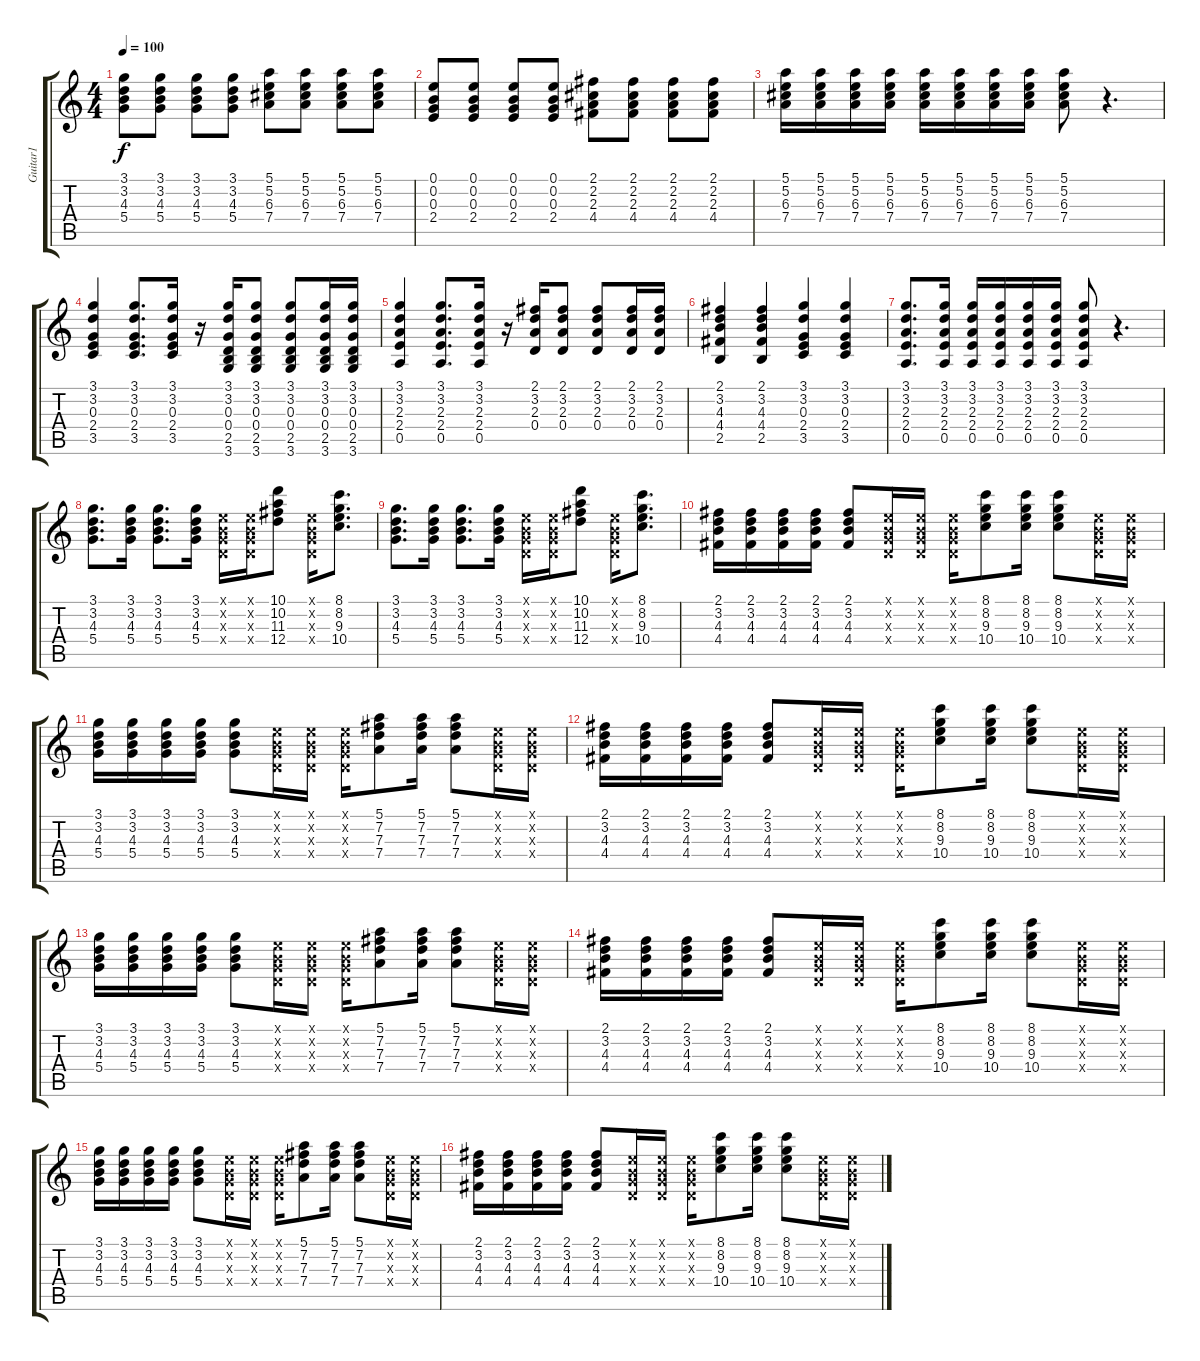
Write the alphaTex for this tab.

\track ("Guitar1" "Guitar1") {instrument electricguitarclean}
\staff {score tabs}
\tuning (E4 B3 G3 D3 A2 E2) {hide}
\ts (4 4)
\tempo 100
\clef g2
\ks c
(3.1 3.2 4.3 5.4).8{dy f} (3.1 3.2 4.3 5.4).8 (3.1 3.2 4.3 5.4).8 (3.1 3.2 4.3 5.4).8 (5.1 5.2 6.3 7.4).8 (5.1 5.2 6.3 7.4).8 (5.1 5.2 6.3 7.4).8 (5.1 5.2 6.3 7.4).8 |
(0.1 0.2 0.3 2.4).8 (0.1 0.2 0.3 2.4).8 (0.1 0.2 0.3 2.4).8 (0.1 0.2 0.3 2.4).8 (2.1 2.2 2.3 4.4).8 (2.1 2.2 2.3 4.4).8 (2.1 2.2 2.3 4.4).8 (2.1 2.2 2.3 4.4).8 |
(5.1 5.2 6.3 7.4).16 (5.1 5.2 6.3 7.4).16 (5.1 5.2 6.3 7.4).16 (5.1 5.2 6.3 7.4).16 (5.1 5.2 6.3 7.4).16 (5.1 5.2 6.3 7.4).16 (5.1 5.2 6.3 7.4).16 (5.1 5.2 6.3 7.4).16 (5.1 5.2 6.3 7.4).8 r.4{d} |
(3.1 3.2 0.3 2.4 3.5).4 (3.1 3.2 0.3 2.4 3.5).8{d} (3.1 3.2 0.3 2.4 3.5).16 r.16 (3.1 3.2 0.3 0.4 2.5 3.6).16 (3.1 3.2 0.3 0.4 2.5 3.6).8 (3.1 3.2 0.3 0.4 2.5 3.6).8 (3.1 3.2 0.3 0.4 2.5 3.6).16 (3.1 3.2 0.3 0.4 2.5 3.6).16 |
(3.1 3.2 2.3 2.4 0.5).4 (3.1 3.2 2.3 2.4 0.5).8{d} (3.1 3.2 2.3 2.4 0.5).16 r.16 (2.1 3.2 2.3 0.4).16 (2.1 3.2 2.3 0.4).8 (2.1 3.2 2.3 0.4).8 (2.1 3.2 2.3 0.4).16 (2.1 3.2 2.3 0.4).16 |
(2.1 3.2 4.3 4.4 2.5).4 (2.1 3.2 4.3 4.4 2.5).4 (3.1 3.2 0.3 2.4 3.5).4 (3.1 3.2 0.3 2.4 3.5).4 |
(3.1 3.2 2.3 2.4 0.5).8{d} (3.1 3.2 2.3 2.4 0.5).16 (3.1 3.2 2.3 2.4 0.5).16 (3.1 3.2 2.3 2.4 0.5).16 (3.1 3.2 2.3 2.4 0.5).16 (3.1 3.2 2.3 2.4 0.5).16 (3.1 3.2 2.3 2.4 0.5).8 r.4{d} |
(3.1 3.2 4.3 5.4).8{d} (3.1 3.2 4.3 5.4).16 (3.1 3.2 4.3 5.4).8{d} (3.1 3.2 4.3 5.4).16 (0.1{x} 0.2{x} 0.3{x} 0.4{x}).16 (0.1{x} 0.2{x} 0.3{x} 0.4{x}).16 (10.1 10.2 11.3 12.4).8 (0.1{x} 0.2{x} 0.3{x} 0.4{x}).16 (8.1 8.2 9.3 10.4).8{d} |
(3.1 3.2 4.3 5.4).8{d} (3.1 3.2 4.3 5.4).16 (3.1 3.2 4.3 5.4).8{d} (3.1 3.2 4.3 5.4).16 (0.1{x} 0.2{x} 0.3{x} 0.4{x}).16 (0.1{x} 0.2{x} 0.3{x} 0.4{x}).16 (10.1 10.2 11.3 12.4).8 (0.1{x} 0.2{x} 0.3{x} 0.4{x}).16 (8.1 8.2 9.3 10.4).8{d} |
(2.1 3.2 4.3 4.4).16 (2.1 3.2 4.3 4.4).16 (2.1 3.2 4.3 4.4).16 (2.1 3.2 4.3 4.4).16 (2.1 3.2 4.3 4.4).8 (0.1{x} 0.2{x} 0.3{x} 0.4{x}).16 (0.1{x} 0.2{x} 0.3{x} 0.4{x}).16 (0.1{x} 0.2{x} 0.3{x} 0.4{x}).16 (8.1 8.2 9.3 10.4).8 (8.1 8.2 9.3 10.4).16 (8.1 8.2 9.3 10.4).8 (0.1{x} 0.2{x} 0.3{x} 0.4{x}).16 (0.1{x} 0.2{x} 0.3{x} 0.4{x}).16 |
(3.1 3.2 4.3 5.4).16 (3.1 3.2 4.3 5.4).16 (3.1 3.2 4.3 5.4).16 (3.1 3.2 4.3 5.4).16 (3.1 3.2 4.3 5.4).8 (0.1{x} 0.2{x} 0.3{x} 0.4{x}).16 (0.1{x} 0.2{x} 0.3{x} 0.4{x}).16 (0.1{x} 0.2{x} 0.3{x} 0.4{x}).16 (5.1 7.2 7.3 7.4).8 (5.1 7.2 7.3 7.4).16 (5.1 7.2 7.3 7.4).8 (0.1{x} 0.2{x} 0.3{x} 0.4{x}).16 (0.1{x} 0.2{x} 0.3{x} 0.4{x}).16 |
(2.1 3.2 4.3 4.4).16 (2.1 3.2 4.3 4.4).16 (2.1 3.2 4.3 4.4).16 (2.1 3.2 4.3 4.4).16 (2.1 3.2 4.3 4.4).8 (0.1{x} 0.2{x} 0.3{x} 0.4{x}).16 (0.1{x} 0.2{x} 0.3{x} 0.4{x}).16 (0.1{x} 0.2{x} 0.3{x} 0.4{x}).16 (8.1 8.2 9.3 10.4).8 (8.1 8.2 9.3 10.4).16 (8.1 8.2 9.3 10.4).8 (0.1{x} 0.2{x} 0.3{x} 0.4{x}).16 (0.1{x} 0.2{x} 0.3{x} 0.4{x}).16 |
(3.1 3.2 4.3 5.4).16 (3.1 3.2 4.3 5.4).16 (3.1 3.2 4.3 5.4).16 (3.1 3.2 4.3 5.4).16 (3.1 3.2 4.3 5.4).8 (0.1{x} 0.2{x} 0.3{x} 0.4{x}).16 (0.1{x} 0.2{x} 0.3{x} 0.4{x}).16 (0.1{x} 0.2{x} 0.3{x} 0.4{x}).16 (5.1 7.2 7.3 7.4).8 (5.1 7.2 7.3 7.4).16 (5.1 7.2 7.3 7.4).8 (0.1{x} 0.2{x} 0.3{x} 0.4{x}).16 (0.1{x} 0.2{x} 0.3{x} 0.4{x}).16 |
(2.1 3.2 4.3 4.4).16 (2.1 3.2 4.3 4.4).16 (2.1 3.2 4.3 4.4).16 (2.1 3.2 4.3 4.4).16 (2.1 3.2 4.3 4.4).8 (0.1{x} 0.2{x} 0.3{x} 0.4{x}).16 (0.1{x} 0.2{x} 0.3{x} 0.4{x}).16 (0.1{x} 0.2{x} 0.3{x} 0.4{x}).16 (8.1 8.2 9.3 10.4).8 (8.1 8.2 9.3 10.4).16 (8.1 8.2 9.3 10.4).8 (0.1{x} 0.2{x} 0.3{x} 0.4{x}).16 (0.1{x} 0.2{x} 0.3{x} 0.4{x}).16 |
(3.1 3.2 4.3 5.4).16 (3.1 3.2 4.3 5.4).16 (3.1 3.2 4.3 5.4).16 (3.1 3.2 4.3 5.4).16 (3.1 3.2 4.3 5.4).8 (0.1{x} 0.2{x} 0.3{x} 0.4{x}).16 (0.1{x} 0.2{x} 0.3{x} 0.4{x}).16 (0.1{x} 0.2{x} 0.3{x} 0.4{x}).16 (5.1 7.2 7.3 7.4).8 (5.1 7.2 7.3 7.4).16 (5.1 7.2 7.3 7.4).8 (0.1{x} 0.2{x} 0.3{x} 0.4{x}).16 (0.1{x} 0.2{x} 0.3{x} 0.4{x}).16 |
(2.1 3.2 4.3 4.4).16 (2.1 3.2 4.3 4.4).16 (2.1 3.2 4.3 4.4).16 (2.1 3.2 4.3 4.4).16 (2.1 3.2 4.3 4.4).8 (0.1{x} 0.2{x} 0.3{x} 0.4{x}).16 (0.1{x} 0.2{x} 0.3{x} 0.4{x}).16 (0.1{x} 0.2{x} 0.3{x} 0.4{x}).16 (8.1 8.2 9.3 10.4).8 (8.1 8.2 9.3 10.4).16 (8.1 8.2 9.3 10.4).8 (0.1{x} 0.2{x} 0.3{x} 0.4{x}).16 (0.1{x} 0.2{x} 0.3{x} 0.4{x}).16
